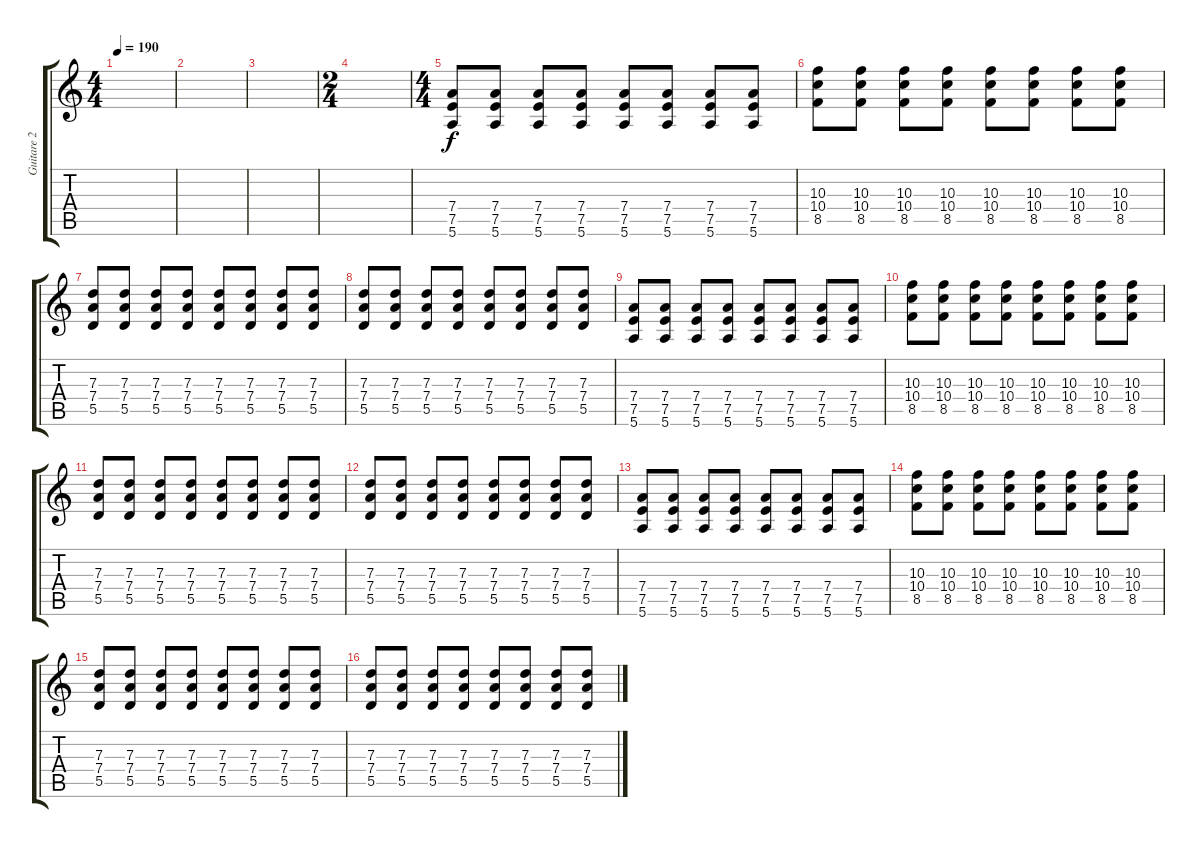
\track ("Guitare 2" "Guitare 2") {instrument distortionguitar}
\staff {score tabs}
\tuning (E4 B3 G3 D3 A2 E2) {hide}
\ts (4 4)
\tempo 190
\clef g2
\ks c
|
|
|
\ts (2 4)
|
\ts (4 4)
(7.4 7.5 5.6).8{volume 15 instrument distortionguitar} (7.4 7.5 5.6).8 (7.4 7.5 5.6).8 (7.4 7.5 5.6).8 (7.4 7.5 5.6).8 (7.4 7.5 5.6).8 (7.4 7.5 5.6).8 (7.4 7.5 5.6).8 |
(10.3 10.4 8.5).8 (10.3 10.4 8.5).8 (10.3 10.4 8.5).8 (10.3 10.4 8.5).8 (10.3 10.4 8.5).8 (10.3 10.4 8.5).8 (10.3 10.4 8.5).8 (10.3 10.4 8.5).8 |
(7.3 7.4 5.5).8 (7.3 7.4 5.5).8 (7.3 7.4 5.5).8 (7.3 7.4 5.5).8 (7.3 7.4 5.5).8 (7.3 7.4 5.5).8 (7.3 7.4 5.5).8 (7.3 7.4 5.5).8 |
(7.3 7.4 5.5).8 (7.3 7.4 5.5).8 (7.3 7.4 5.5).8 (7.3 7.4 5.5).8 (7.3 7.4 5.5).8 (7.3 7.4 5.5).8 (7.3 7.4 5.5).8 (7.3 7.4 5.5).8 |
(7.4 7.5 5.6).8{volume 15 instrument distortionguitar} (7.4 7.5 5.6).8 (7.4 7.5 5.6).8 (7.4 7.5 5.6).8 (7.4 7.5 5.6).8 (7.4 7.5 5.6).8 (7.4 7.5 5.6).8 (7.4 7.5 5.6).8 |
(10.3 10.4 8.5).8 (10.3 10.4 8.5).8 (10.3 10.4 8.5).8 (10.3 10.4 8.5).8 (10.3 10.4 8.5).8 (10.3 10.4 8.5).8 (10.3 10.4 8.5).8 (10.3 10.4 8.5).8 |
(7.3 7.4 5.5).8 (7.3 7.4 5.5).8 (7.3 7.4 5.5).8 (7.3 7.4 5.5).8 (7.3 7.4 5.5).8 (7.3 7.4 5.5).8 (7.3 7.4 5.5).8 (7.3 7.4 5.5).8 |
(7.3 7.4 5.5).8 (7.3 7.4 5.5).8 (7.3 7.4 5.5).8 (7.3 7.4 5.5).8 (7.3 7.4 5.5).8 (7.3 7.4 5.5).8 (7.3 7.4 5.5).8 (7.3 7.4 5.5).8 |
(7.4 7.5 5.6).8{volume 15 instrument distortionguitar} (7.4 7.5 5.6).8 (7.4 7.5 5.6).8 (7.4 7.5 5.6).8 (7.4 7.5 5.6).8 (7.4 7.5 5.6).8 (7.4 7.5 5.6).8 (7.4 7.5 5.6).8 |
(10.3 10.4 8.5).8 (10.3 10.4 8.5).8 (10.3 10.4 8.5).8 (10.3 10.4 8.5).8 (10.3 10.4 8.5).8 (10.3 10.4 8.5).8 (10.3 10.4 8.5).8 (10.3 10.4 8.5).8 |
(7.3 7.4 5.5).8 (7.3 7.4 5.5).8 (7.3 7.4 5.5).8 (7.3 7.4 5.5).8 (7.3 7.4 5.5).8 (7.3 7.4 5.5).8 (7.3 7.4 5.5).8 (7.3 7.4 5.5).8 |
(7.3 7.4 5.5).8 (7.3 7.4 5.5).8 (7.3 7.4 5.5).8 (7.3 7.4 5.5).8 (7.3 7.4 5.5).8 (7.3 7.4 5.5).8 (7.3 7.4 5.5).8 (7.3 7.4 5.5).8
